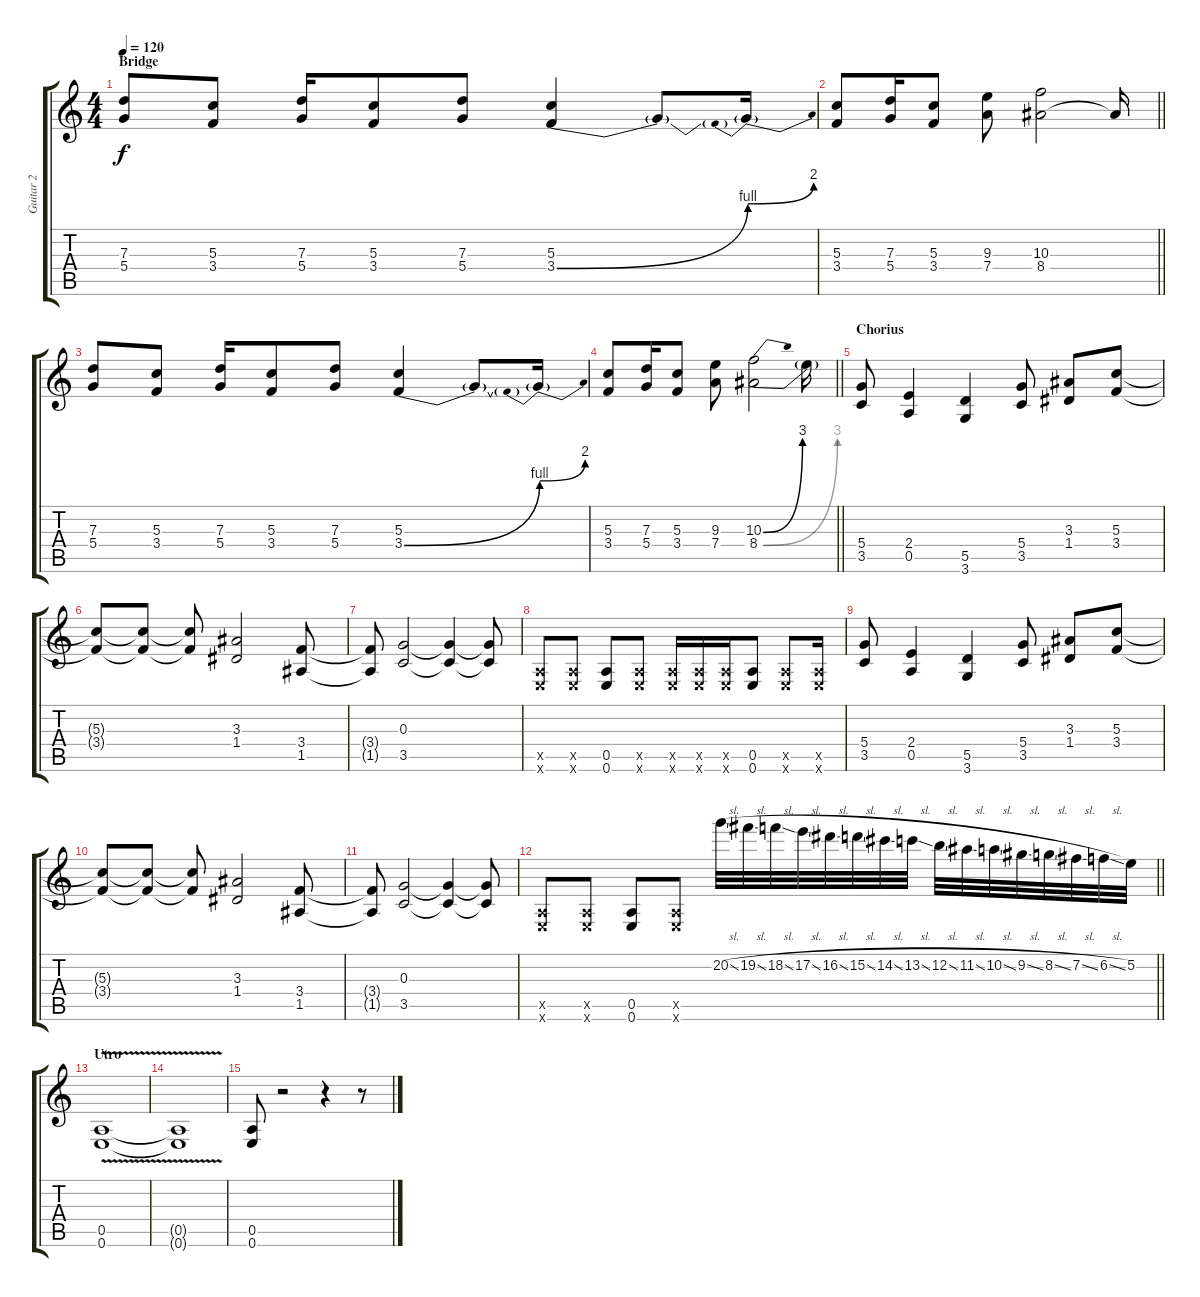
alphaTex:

\track ("Guitar 2" "Guitar 2") {instrument distortionguitar}
\staff {score tabs}
\tuning (E4 B3 G3 D3 A2 E2) {hide}
\ts (4 4)
\section ("" "Bridge")
\tempo 120
\clef g2
\ks c
(7.3 5.4).8{dy f} (5.3 3.4).8 (7.3 5.4).16 (5.3 3.4).8 (7.3 5.4).8 (5.3 3.4{be (bend 0 0 60 4)}).4 3.4{t}.8 3.4{be (prebendbend 0 4 60 8) t}.16 |
\barLineRight lightlight
(5.3 3.4).8 (7.3 5.4).16 (5.3 3.4).8 (9.3 7.4).8 (10.3 8.4).2 8.4{t}.16 |
(7.3 5.4).8 (5.3 3.4).8 (7.3 5.4).16 (5.3 3.4).8 (7.3 5.4).8 (5.3 3.4{be (bend 0 0 60 4)}).4 3.4{t}.8 3.4{be (prebendbend 0 4 60 8) t}.16 |
\barLineRight lightlight
(5.3 3.4).8 (7.3 5.4).16 (5.3 3.4).8 (9.3 7.4).8 (10.3{be (bend 0 0 60 12)} 8.4{be (bend 0 0 60 12)}).2 8.4{t}.16 |
\section ("" "Chorius")
(5.4 3.5).8 (2.4 0.5).4 (5.5 3.6).4 (5.4 3.5).8 (3.3 1.4).8 (5.3 3.4).8 |
(5.3{t} 3.4{t}).8 (5.3{t} 3.4{t}).8 (5.3{t} 3.4{t}).8 (3.3 1.4).2 (3.4 1.5).8 |
(3.4{t} 1.5{t}).8 (0.3 3.5).2 (0.3{t} 3.5{t}).4 (0.3{t} 3.5{t}).8 |
(0.5{x} 0.6{x}).8 (0.5{x} 0.6{x}).8 (0.5 0.6).8 (0.5{x} 0.6{x}).8 (0.5{x} 0.6{x}).16 (0.5{x} 0.6{x}).16 (0.5{x} 0.6{x}).16 (0.5 0.6).8 (0.5{x} 0.6{x}).8 (0.5{x} 0.6{x}).16 |
(5.4 3.5).8 (2.4 0.5).4 (5.5 3.6).4 (5.4 3.5).8 (3.3 1.4).8 (5.3 3.4).8 |
(5.3{t} 3.4{t}).8 (5.3{t} 3.4{t}).8 (5.3{t} 3.4{t}).8 (3.3 1.4).2 (3.4 1.5).8 |
(3.4{t} 1.5{t}).8 (0.3 3.5).2 (0.3{t} 3.5{t}).4 (0.3{t} 3.5{t}).8 |
\barLineRight lightlight
(0.5{x} 0.6{x}).8 (0.5{x} 0.6{x}).8 (0.5 0.6).8 (0.5{x} 0.6{x}).8 20.2{sl}.32 19.2{sl}.32 18.2{sl}.32 17.2{sl}.32 16.2{sl}.32 15.2{sl}.32 14.2{sl}.32 13.2{sl}.32 12.2{sl}.32 11.2{sl}.32 10.2{sl}.32 9.2{sl}.32 8.2{sl}.32 7.2{sl}.32 6.2{sl}.32 5.2.32 |
\section ("" "Utro")
(0.5{v} 0.6{v}).1 |
(0.5{t} 0.6{t}).1 |
(0.5 0.6).8 r.2 r.4 r.8
